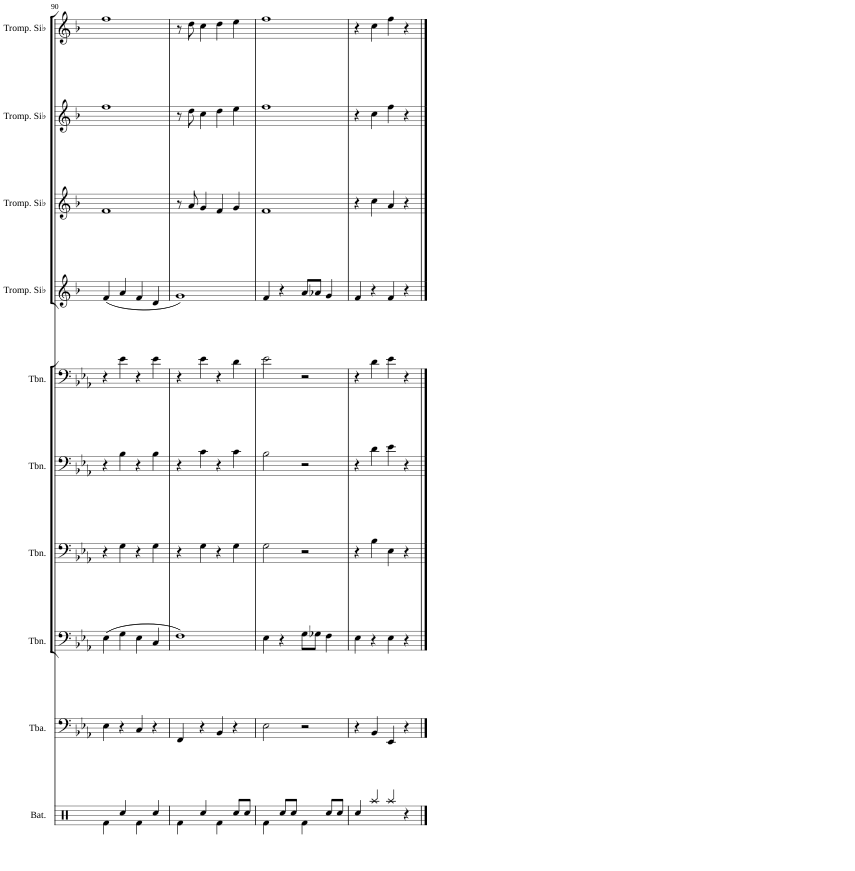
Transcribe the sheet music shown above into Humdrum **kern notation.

**kern	**kern	**kern	**kern	**kern	**kern	**kern	**kern	**kern	**kern
*part10	*part9	*part8	*part7	*part6	*part5	*part4	*part3	*part2	*part1
*staff10	*staff9	*staff8	*staff7	*staff6	*staff5	*staff4	*staff3	*staff2	*staff1
*I"Batterie	*I"Tuba	*I"Trombone	*I"Trombone	*I"Trombone	*I"Trombone	*I"Trompette en Sib	*I"Trompette en Sib	*I"Trompette en Sib	*I"Trompette en Sib
*I'Bat.	*I'Tba.	*I'Tbn.	*I'Tbn.	*I'Tbn.	*I'Tbn.	*I'Tromp. Sib	*I'Tromp. Sib	*I'Tromp. Sib	*I'Tromp. Sib
!!LO:PB:g=z
*clefX	*clefF4	*clefF4	*clefF4	*clefF4	*clefF4	*clefG2	*clefG2	*clefG2	*clefG2
*	*	*	*	*	*	*Trd1c2	*Trd1c2	*Trd1c2	*Trd1c2
*k[]	*k[b-e-a-]	*k[b-e-a-]	*k[b-e-a-]	*k[b-e-a-]	*k[b-e-a-]	*k[b-]	*k[b-]	*k[b-]	*k[b-]
*M2/2	*M2/2	*M2/2	*M2/2	*M2/2	*M2/2	*M2/2	*M2/2	*M2/2	*M2/2
*met(c|)	*met(c|)	*met(c|)	*met(c|)	*met(c|)	*met(c|)	*met(c|)	*met(c|)	*met(c|)	*met(c|)
=90	=90	=90	=90	=90	=90	=90	=90	=90	=90
4Rf\	4E-\	(4E-\	4r	4r	4r	(4f/	1f	1ff	1ff
4Rcc/	4r	4G\	4G\	4B-\	4e-\	4a/	.	.	.
4Rf\	4C/	4E-\	4r	4r	4r	4f/	.	.	.
4Rcc/	4r	4C/	4G\	4B-\	4e-\	4d/	.	.	.
=91	=91	=91	=91	=91	=91	=91	=91	=91	=91
4Rf\	4FF/	1F)	4r	4r	4r	1g)	8r	8r	8r
.	.	.	.	.	.	.	8a/	8dd\	8dd\
4Rcc/	4r	.	4G\	4c\	4e-\	.	4g/	4cc\	4cc\
4Rf\	4BB-/	.	4r	4r	4r	.	4f/	4dd\	4dd\
8Rcc/L	4r	.	4G\	4c\	4d\	.	4g/	4ee\	4ee\
8Rcc/J	.	.	.	.	.	.	.	.	.
=92	=92	=92	=92	=92	=92	=92	=92	=92	=92
4Rf\	2E-\	4E-\	2G\	2B-\	2e-\	4f/	1f	1ff	1ff
8Rcc/L	.	4r	.	.	.	4r	.	.	.
8Rcc/J	.	.	.	.	.	.	.	.	.
4Rf\	2r	8G\L	2r	2r	2r	8a/L	.	.	.
.	.	8G-X\J	.	.	.	8a-X/J	.	.	.
8Rcc/L	.	4F\	.	.	.	4g/	.	.	.
8Rcc/J	.	.	.	.	.	.	.	.	.
=93	=93	=93	=93	=93	=93	=93	=93	=93	=93
4Rcc/	4r	4E-\	4r	4r	4r	4f/	4r	4r	4r
4Raa/	4BB-/	4r	4B-\	4d\	4d\	4r	4cc\	4cc\	4cc\
4Raa/	4EE-/	4E-\	4E-\	4e-\	4e-\	4f/	4a/	4ff\	4ff\
4r	4r	4r	4r	4r	4r	4r	4r	4r	4r
==	==	==	==	==	==	==	==	==	==
*-	*-	*-	*-	*-	*-	*-	*-	*-	*-
